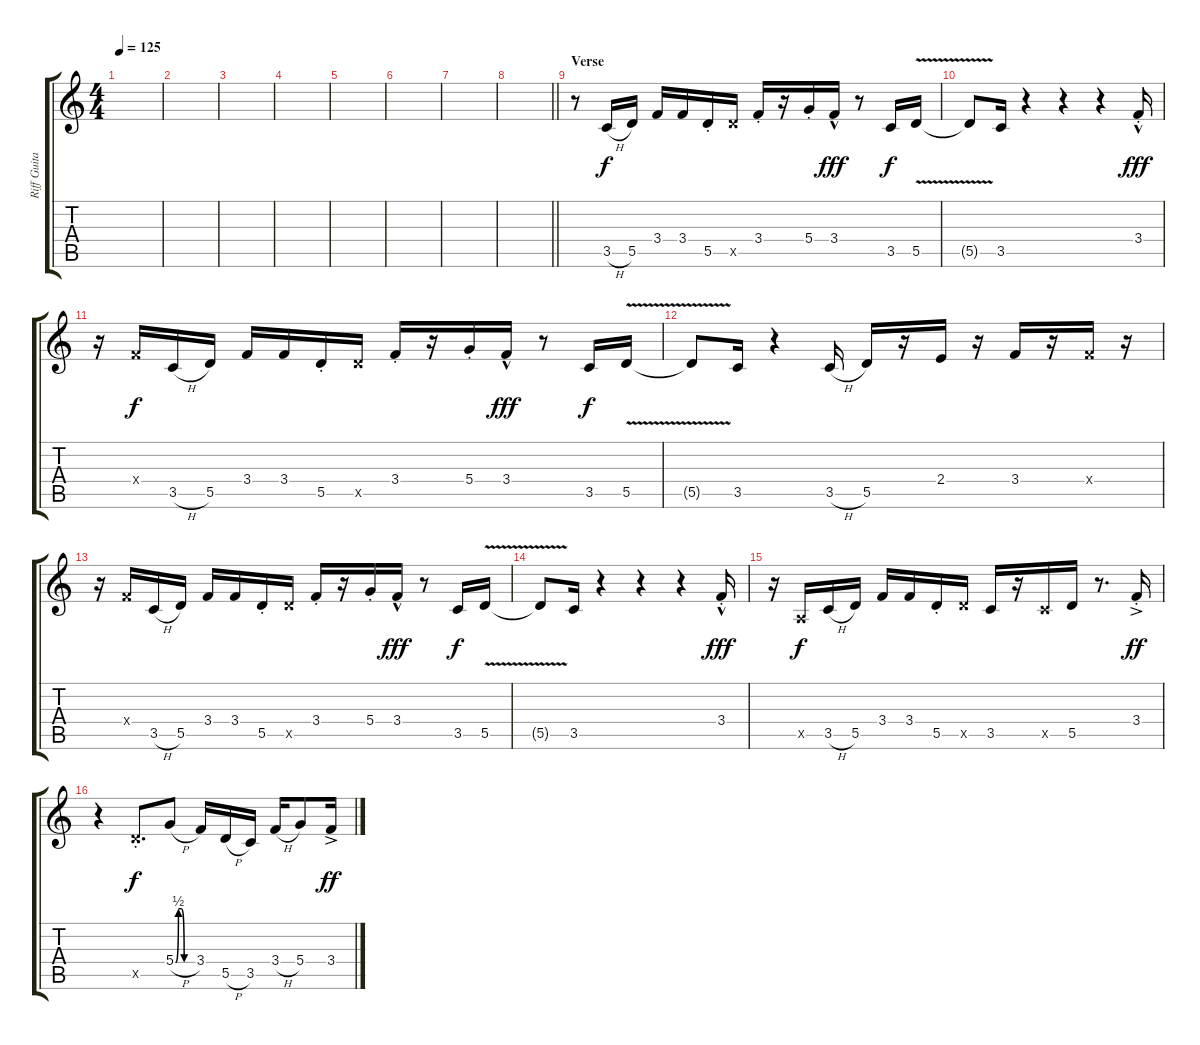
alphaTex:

\track ("Riff Guitar" "Riff Guita") {instrument electricguitarmuted}
\staff {score tabs}
\tuning (E4 B3 G3 D3 A2 E2) {hide}
\ts (4 4)
\tempo 125
\clef g2
\ks c
|
|
|
|
|
|
|
\barLineRight lightlight
|
\section ("" "Verse")
r.8 3.5{h}.16 5.5.16 3.4.16 3.4.16 5.5{st}.16 5.5{x}.16 3.4{st}.16 r.16 5.4{st}.16 3.4{hac}.16{dy fff} r.8 3.5.16{dy f} 5.5{v}.16 |
5.5{t}.8 3.5.16 r.4 r.4 r.4 3.4{hac st}.16{dy fff} |
r.16 3.4{x}.16{dy f} 3.5{h}.16 5.5.16 3.4.16 3.4.16 5.5{st}.16 5.5{x}.16 3.4{st}.16 r.16 5.4{st}.16 3.4{hac}.16{dy fff} r.8 3.5.16{dy f} 5.5{v}.16 |
5.5{t}.8 3.5.16 r.4 3.5{h}.16 5.5.16 r.16 2.4.16 r.16 3.4.16 r.16 3.4{x}.16 r.16 |
r.16 3.4{x}.16 3.5{h}.16 5.5.16 3.4.16 3.4.16 5.5{st}.16 5.5{x}.16 3.4{st}.16 r.16 5.4{st}.16 3.4{hac}.16{dy fff} r.8 3.5.16{dy f} 5.5{v}.16 |
5.5{t}.8 3.5.16 r.4 r.4 r.4 3.4{hac st}.16{dy fff} |
r.16 0.5{x}.16{dy f} 3.5{h}.16 5.5.16 3.4.16 3.4.16 5.5{st}.16 5.5{x}.16 3.5.16 r.16 3.5{x}.16 5.5.16 r.8{d} 3.4{ac st}.16{dy ff} |
r.4 5.5{st x}.8{d dy f} 5.4{be (custom 0 0 10 2 20 2 30 0 60 0) h}.8 3.4.16 5.5{h}.16 3.5.16 3.4{h}.16 5.4.8 3.4{ac}.16{dy ff}
